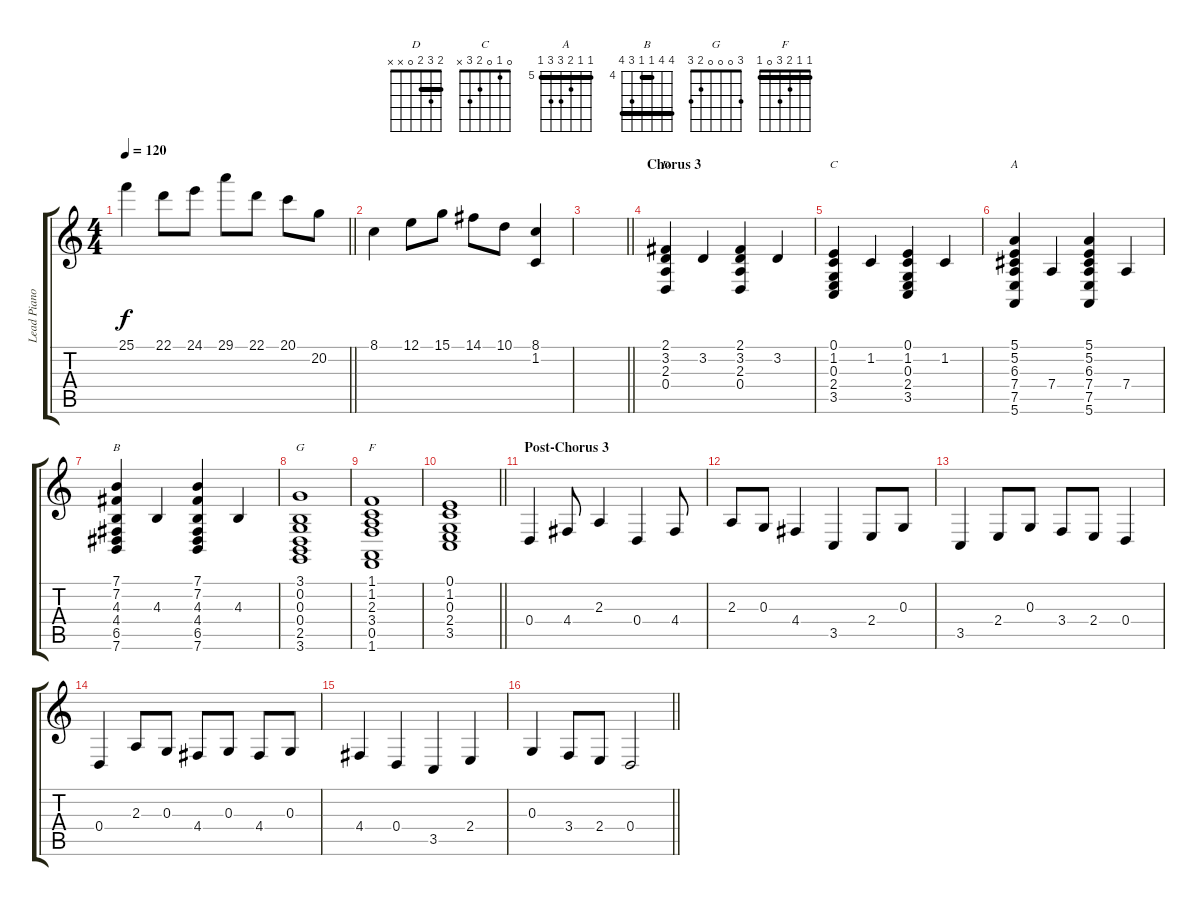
\track ("Lead Piano" "Lead Piano") {instrument electricgrandpiano}
\staff {score tabs}
\tuning (E4 B3 G3 D3 A2 E2) {hide}
\chord ("D" 2 3 2 0 x x) {barre 2}
\chord ("C" 0 1 0 2 3 x)
\chord ("A" 5 5 6 7 7 5) {firstfret 5 barre 5}
\chord ("B" 7 7 4 4 6 7) {firstfret 4 barre (4 7)}
\chord ("G" 3 0 0 0 2 3)
\chord ("F" 1 1 2 3 0 1) {barre 1}
\ts (4 4)
\tempo 120
\clef g2
\barLineRight lightlight
\ks c
25.1.4{dy f} 22.1.8 24.1.8 29.1.8 22.1.8 20.1.8 20.2.8 |
8.1.4 12.1.8 15.1.8 14.1.8 10.1.8 (8.1 1.2).4 |
\barLineRight lightlight
|
\section ("" "Chorus 3")
(2.1 3.2 2.3 0.4).4{ch "D"} 3.2.4 (2.1 3.2 2.3 0.4).4 3.2.4 |
(0.1 1.2 0.3 2.4 3.5).4{ch "C"} 1.2.4 (0.1 1.2 0.3 2.4 3.5).4 1.2.4 |
(5.1 5.2 6.3 7.4 7.5 5.6).4{ch "A"} 7.4.4 (5.1 5.2 6.3 7.4 7.5 5.6).4 7.4.4 |
(7.1 7.2 4.3 4.4 6.5 7.6).4{ch "B"} 4.3.4 (7.1 7.2 4.3 4.4 6.5 7.6).4 4.3.4 |
(3.1 0.2 0.3 0.4 2.5 3.6).1{ch "G"} |
(1.1 1.2 2.3 3.4 0.5 1.6).1{ch "F"} |
\barLineRight lightlight
(0.1 1.2 0.3 2.4 3.5).1 |
\section ("" "Post-Chorus 3")
0.4.4 4.4.8 2.3.4 0.4.4 4.4.8 |
2.3.8 0.3.8 4.4.4 3.5.4 2.4.8 0.3.8 |
3.5.4 2.4.8 0.3.8 3.4.8 2.4.8 0.4.4 |
0.4.4 2.3.8 0.3.8 4.4.8 0.3.8 4.4.8 0.3.8 |
4.4.4 0.4.4 3.5.4 2.4.4 |
\barLineRight lightlight
0.3.4 3.4.8 2.4.8 0.4.2
